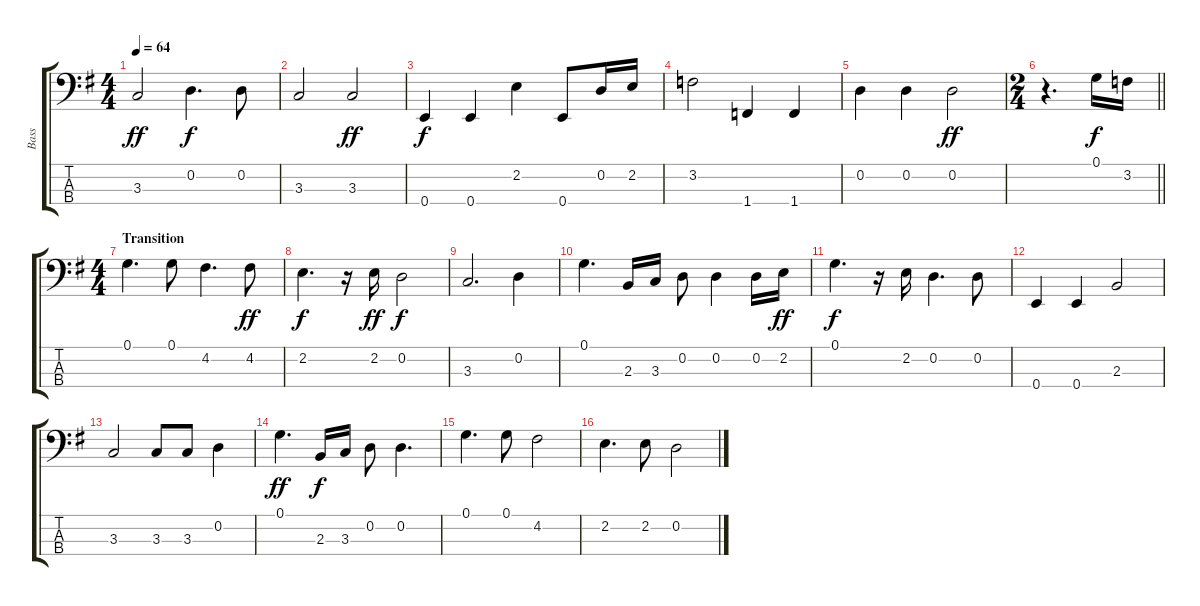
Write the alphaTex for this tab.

\track ("Bass" "Bass") {instrument electricbassfinger}
\staff {score tabs}
\tuning (G2 D2 A1 E1) {hide}
\ts (4 4)
\tempo 64
\clef f4
\ks g
3.3.2{dy ff} 0.2.4{d dy f} 0.2.8 |
3.3.2 3.3.2{dy ff} |
0.4.4{dy f} 0.4.4 2.2.4 0.4.8 0.2.16 2.2.16 |
3.2.2 1.4.4 1.4.4 |
0.2.4 0.2.4 0.2.2{dy ff} |
\ts (2 4)
\barLineRight lightlight
r.4{d} 0.1.16{dy f} 3.2.16 |
\ts (4 4)
\section ("" "Transition")
0.1.4{d} 0.1.8 4.2.4{d} 4.2.8{dy ff} |
2.2.4{d dy f} r.16 2.2.16{dy ff} 0.2.2{dy f} |
3.3.2{d} 0.2.4 |
0.1.4{d} 2.3.16 3.3.16 0.2.8 0.2.4 0.2.16 2.2.16{dy ff} |
0.1.4{d dy f} r.16 2.2.16 0.2.4{d} 0.2.8 |
0.4.4 0.4.4 2.3.2 |
3.3.2 3.3.8 3.3.8 0.2.4 |
0.1.4{d dy ff} 2.3.16{dy f} 3.3.16 0.2.8 0.2.4{d} |
0.1.4{d} 0.1.8 4.2.2 |
2.2.4{d} 2.2.8 0.2.2
